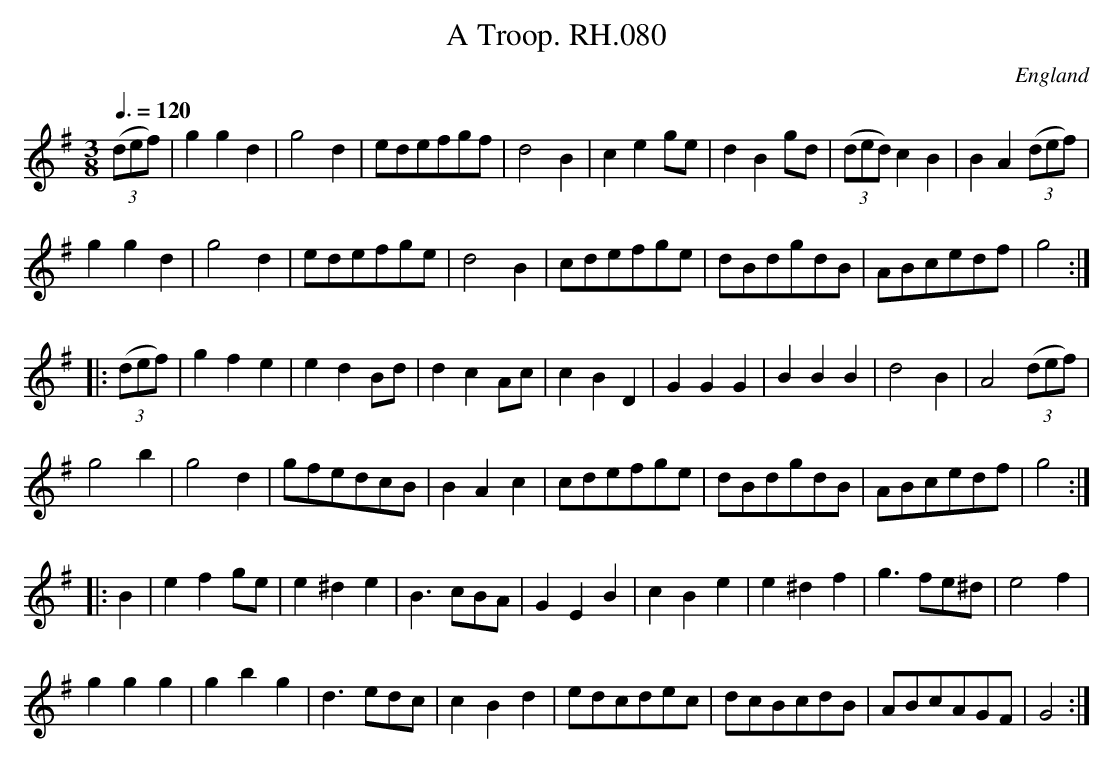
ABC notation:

X:1
T:Troop. RH.080, A
O:England
M:3/8
L:1/8
Q:3/8=120
K:G
((3def)|g2g2d2|g4d2|edefgf|d4B2|\
c2e2ge|d2B2gd|((3ded) c2B2|B2A2 ((3def)|
g2g2d2|g4d2|edefge|d4B2|\
cdefge|dBdgdB|ABcedf|g4:|
|:((3def)|g2f2e2|e2d2Bd|d2c2Ac|c2B2D2|\
G2G2G2|B2B2B2|d4B2|A4((3def)|
g4b2|g4d2|gfedcB|B2A2c2|\
cdefge|dBdgdB|ABcedf|g4:|
|:B2|e2f2ge|e2^d2e2|B3cBA|G2E2B2|\
c2B2e2|e2^d2f2|g3fe^d|e4f2|
g2g2g2|g2b2g2|d3edc|c2B2d2|\
edcdec|dcBcdB|ABcAGF|G4:|
